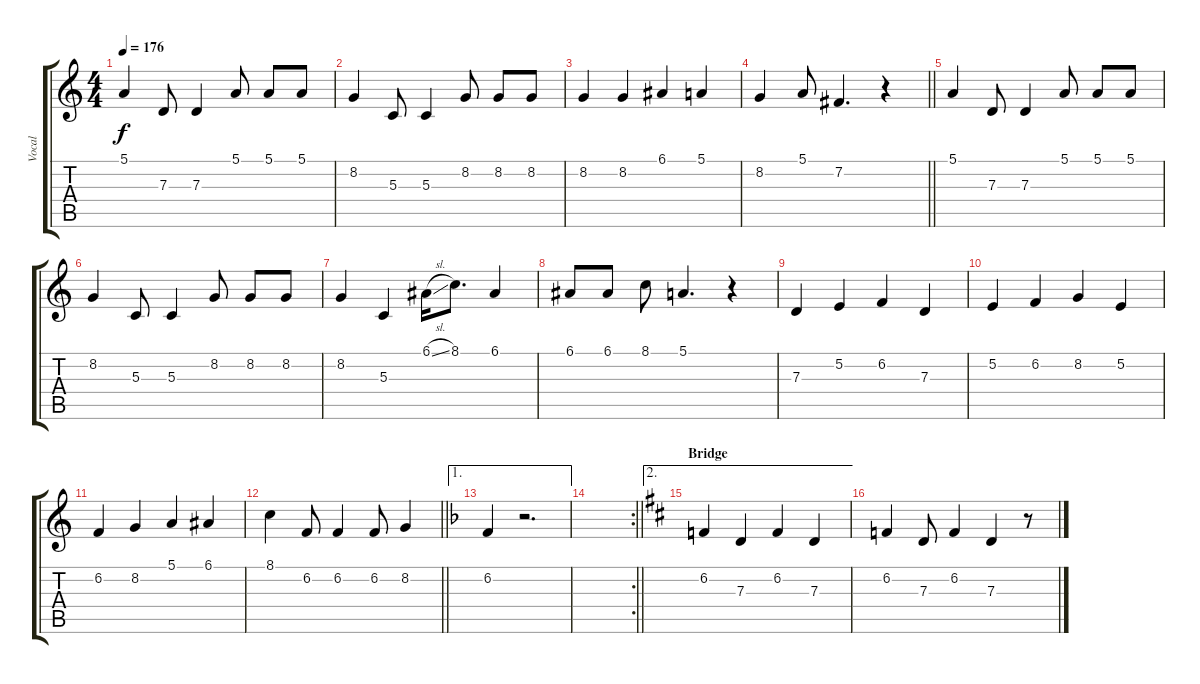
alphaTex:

\track ("Vocal" "Vocal") {instrument violin}
\staff {score tabs}
\tuning (E4 B3 G3 D3 A2 E2) {hide}
\ts (4 4)
\tempo 176
\clef g2
\ks c
5.1.4{dy f} 7.3.8 7.3.4 5.1.8 5.1.8 5.1.8 |
8.2.4 5.3.8 5.3.4 8.2.8 8.2.8 8.2.8 |
8.2.4 8.2.4 6.1.4 5.1.4 |
\barLineRight lightlight
8.2.4 5.1.8 7.2.4{d} r.4 |
5.1.4 7.3.8 7.3.4 5.1.8 5.1.8 5.1.8 |
8.2.4 5.3.8 5.3.4 8.2.8 8.2.8 8.2.8 |
8.2.4 5.3.4 6.1{sl}.16 8.1.8{d} 6.1.4 |
6.1.8 6.1.8 8.1.8 5.1.4{d} r.4 |
7.3.4 5.2.4 6.2.4 7.3.4 |
5.2.4 6.2.4 8.2.4 5.2.4 |
6.2.4 8.2.4 5.1.4 6.1.4 |
\barLineRight lightlight
8.1.4 6.2.8 6.2.4 6.2.8 8.2.4 |
\ae 1
\ks f
6.2.4 r.2{d} |
\rc 2
\barLineRight lightlight
|
\ae 2
\section ("" "Bridge")
\ks d
6.2.4 7.3.4 6.2.4 7.3.4 |
6.2.4 7.3.8 6.2.4 7.3.4 r.8
